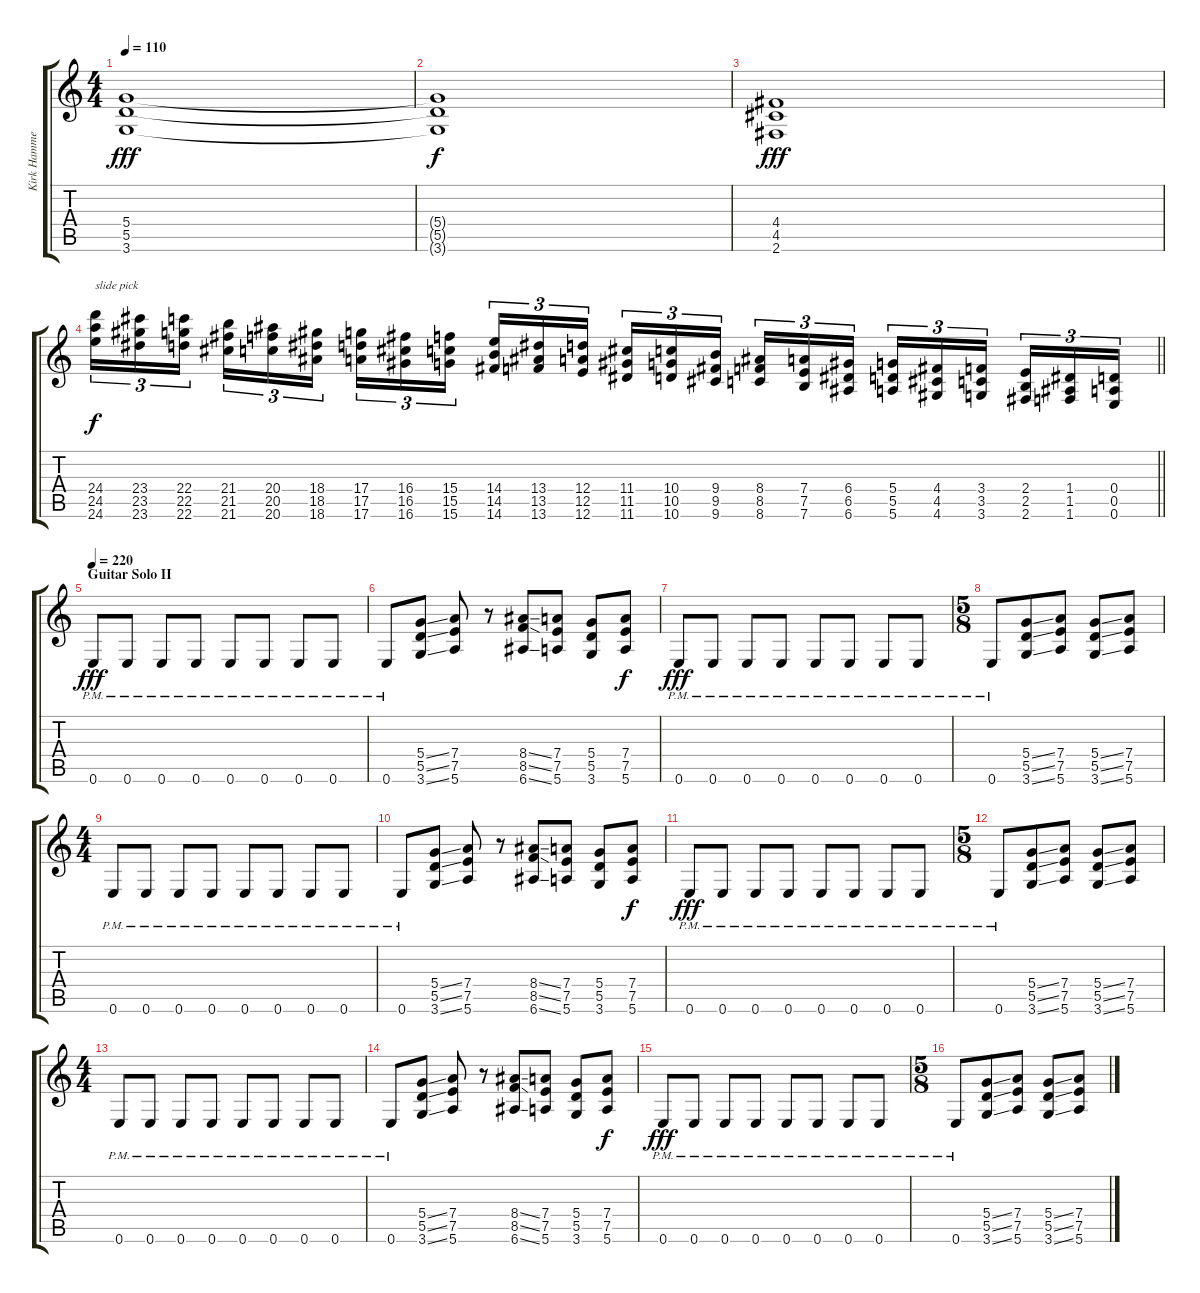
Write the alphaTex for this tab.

\track ("Kirk Hammet" "Kirk Hamme") {instrument distortionguitar}
\staff {score tabs}
\tuning (E4 B3 G3 D3 A2 E2) {hide}
\ts (4 4)
\tempo 110
\clef g2
\ks c
(5.4 5.5 3.6).1{dy fff} |
(5.4{t} 5.5{t} 3.6{t}).1{dy f} |
(4.4 4.5 2.6).1{dy fff} |
\barLineRight lightlight
(24.4 24.5 24.6).16{tu (3 2) txt "slide pick" dy f instrument guitarfretnoise} (23.4 23.5 23.6).16{tu (3 2)} (22.4 22.5 22.6).16{tu (3 2) beam splitsecondary} (21.4 21.5 21.6).16{tu (3 2)} (20.4 20.5 20.6).16{tu (3 2)} (18.4 18.5 18.6).16{tu (3 2)} (17.4 17.5 17.6).16{tu (3 2)} (16.4 16.5 16.6).16{tu (3 2)} (15.4 15.5 15.6).16{tu (3 2) beam splitsecondary} (14.4 14.5 14.6).16{tu (3 2)} (13.4 13.5 13.6).16{tu (3 2)} (12.4 12.5 12.6).16{tu (3 2)} (11.4 11.5 11.6).16{tu (3 2)} (10.4 10.5 10.6).16{tu (3 2)} (9.4 9.5 9.6).16{tu (3 2) beam splitsecondary} (8.4 8.5 8.6).16{tu (3 2)} (7.4 7.5 7.6).16{tu (3 2)} (6.4 6.5 6.6).16{tu (3 2)} (5.4 5.5 5.6).16{tu (3 2)} (4.4 4.5 4.6).16{tu (3 2)} (3.4 3.5 3.6).16{tu (3 2) beam splitsecondary} (2.4 2.5 2.6).16{tu (3 2)} (1.4 1.5 1.6).16{tu (3 2)} (0.4 0.5 0.6).16{tu (3 2)} |
\section ("" "Guitar Solo II")
\tempo 220
0.6{pm}.8{dy fff volume 12 instrument distortionguitar} 0.6{pm}.8 0.6{pm}.8 0.6{pm}.8 0.6{pm}.8 0.6{pm}.8 0.6{pm}.8 0.6{pm}.8 |
0.6{pm}.8 (5.4{ss} 5.5{ss} 3.6{ss}).8 (7.4 7.5 5.6).8 r.8 (8.4{ss} 8.5{ss} 6.6{ss}).8 (7.4 7.5 5.6).8 (5.4 5.5 3.6).8 (7.4 7.5 5.6).8{dy f} |
0.6{pm}.8{dy fff} 0.6{pm}.8 0.6{pm}.8 0.6{pm}.8 0.6{pm}.8 0.6{pm}.8 0.6{pm}.8 0.6{pm}.8 |
\ts (5 8)
0.6{pm}.8 (5.4{ss} 5.5{ss} 3.6{ss}).8 (7.4 7.5 5.6).8 (5.4{ss} 5.5{ss} 3.6{ss}).8 (7.4 7.5 5.6).8 |
\ts (4 4)
0.6{pm}.8 0.6{pm}.8 0.6{pm}.8 0.6{pm}.8 0.6{pm}.8 0.6{pm}.8 0.6{pm}.8 0.6{pm}.8 |
0.6{pm}.8 (5.4{ss} 5.5{ss} 3.6{ss}).8 (7.4 7.5 5.6).8 r.8 (8.4{ss} 8.5{ss} 6.6{ss}).8 (7.4 7.5 5.6).8 (5.4 5.5 3.6).8 (7.4 7.5 5.6).8{dy f} |
0.6{pm}.8{dy fff} 0.6{pm}.8 0.6{pm}.8 0.6{pm}.8 0.6{pm}.8 0.6{pm}.8 0.6{pm}.8 0.6{pm}.8 |
\ts (5 8)
0.6{pm}.8 (5.4{ss} 5.5{ss} 3.6{ss}).8 (7.4 7.5 5.6).8 (5.4{ss} 5.5{ss} 3.6{ss}).8 (7.4 7.5 5.6).8 |
\ts (4 4)
0.6{pm}.8 0.6{pm}.8 0.6{pm}.8 0.6{pm}.8 0.6{pm}.8 0.6{pm}.8 0.6{pm}.8 0.6{pm}.8 |
0.6{pm}.8 (5.4{ss} 5.5{ss} 3.6{ss}).8 (7.4 7.5 5.6).8 r.8 (8.4{ss} 8.5{ss} 6.6{ss}).8 (7.4 7.5 5.6).8 (5.4 5.5 3.6).8 (7.4 7.5 5.6).8{dy f} |
0.6{pm}.8{dy fff} 0.6{pm}.8 0.6{pm}.8 0.6{pm}.8 0.6{pm}.8 0.6{pm}.8 0.6{pm}.8 0.6{pm}.8 |
\ts (5 8)
0.6{pm}.8 (5.4{ss} 5.5{ss} 3.6{ss}).8 (7.4 7.5 5.6).8 (5.4{ss} 5.5{ss} 3.6{ss}).8 (7.4 7.5 5.6).8
